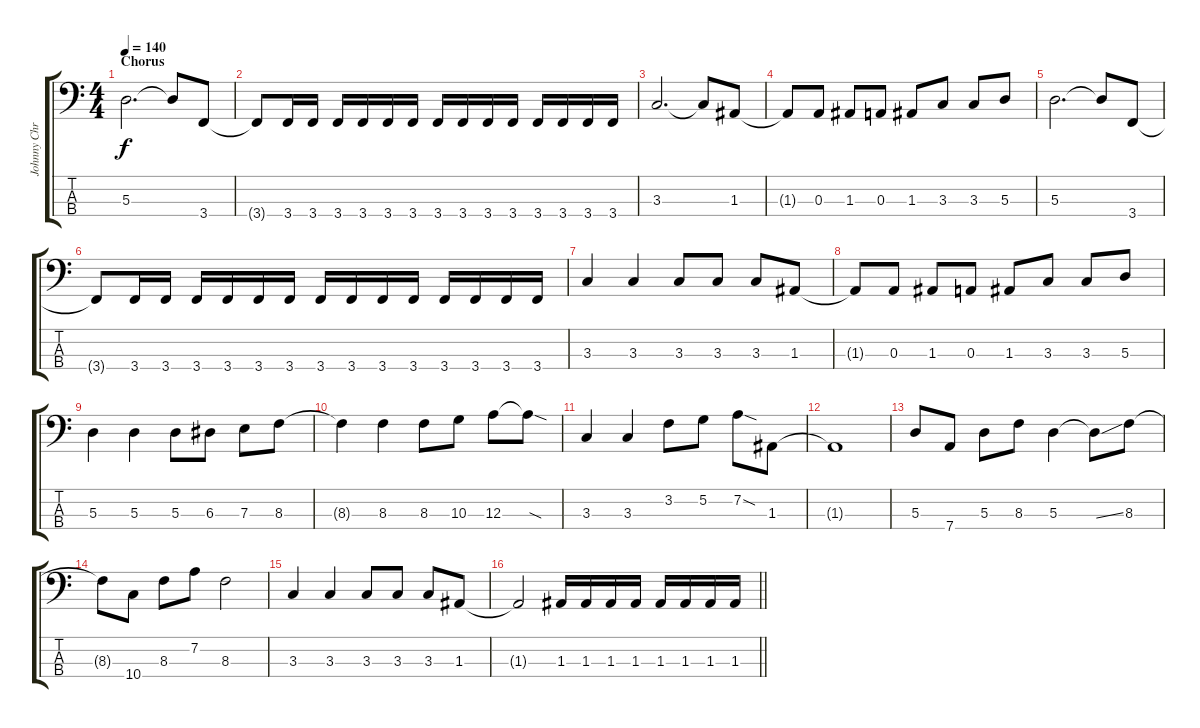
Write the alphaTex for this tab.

\track ("Johnny Christ" "Johnny Chr") {instrument electricbasspick}
\staff {score tabs}
\tuning (G2 D2 A1 D1) {hide}
\ts (4 4)
\section ("" "Chorus")
\tempo 140
\clef f4
\ks c
5.3.2{d dy f} 5.3{t}.8 3.4.8 |
3.4{t}.8 3.4.16 3.4.16 3.4.16 3.4.16 3.4.16 3.4.16 3.4.16 3.4.16 3.4.16 3.4.16 3.4.16 3.4.16 3.4.16 3.4.16 |
3.3.2{d} 3.3{t}.8 1.3.8 |
1.3{t}.8 0.3.8 1.3.8 0.3.8 1.3.8 3.3.8 3.3.8 5.3.8 |
5.3.2{d} 5.3{t}.8 3.4.8 |
3.4{t}.8 3.4.16 3.4.16 3.4.16 3.4.16 3.4.16 3.4.16 3.4.16 3.4.16 3.4.16 3.4.16 3.4.16 3.4.16 3.4.16 3.4.16 |
3.3.4 3.3.4 3.3.8 3.3.8 3.3.8 1.3.8 |
1.3{t}.8 0.3.8 1.3.8 0.3.8 1.3.8 3.3.8 3.3.8 5.3.8 |
5.3.4 5.3.4 5.3.8 6.3.8 7.3.8 8.3.8 |
8.3{t}.4 8.3.4 8.3.8 10.3.8 12.3.8 12.3{sod t}.8 |
3.3.4 3.3.4 3.2.8 5.2.8 7.2{sod}.8 1.3.8 |
1.3{t}.1 |
5.3.8 7.4.8 5.3.8 8.3.8 5.3.4 5.3{ss t}.8 8.3.8 |
8.3{t}.8 10.4.8 8.3.8 7.2.8 8.3.2 |
3.3.4 3.3.4 3.3.8 3.3.8 3.3.8 1.3.8 |
\barLineRight lightlight
1.3{t}.2 1.3.16 1.3.16 1.3.16 1.3.16 1.3.16 1.3.16 1.3.16 1.3.16
